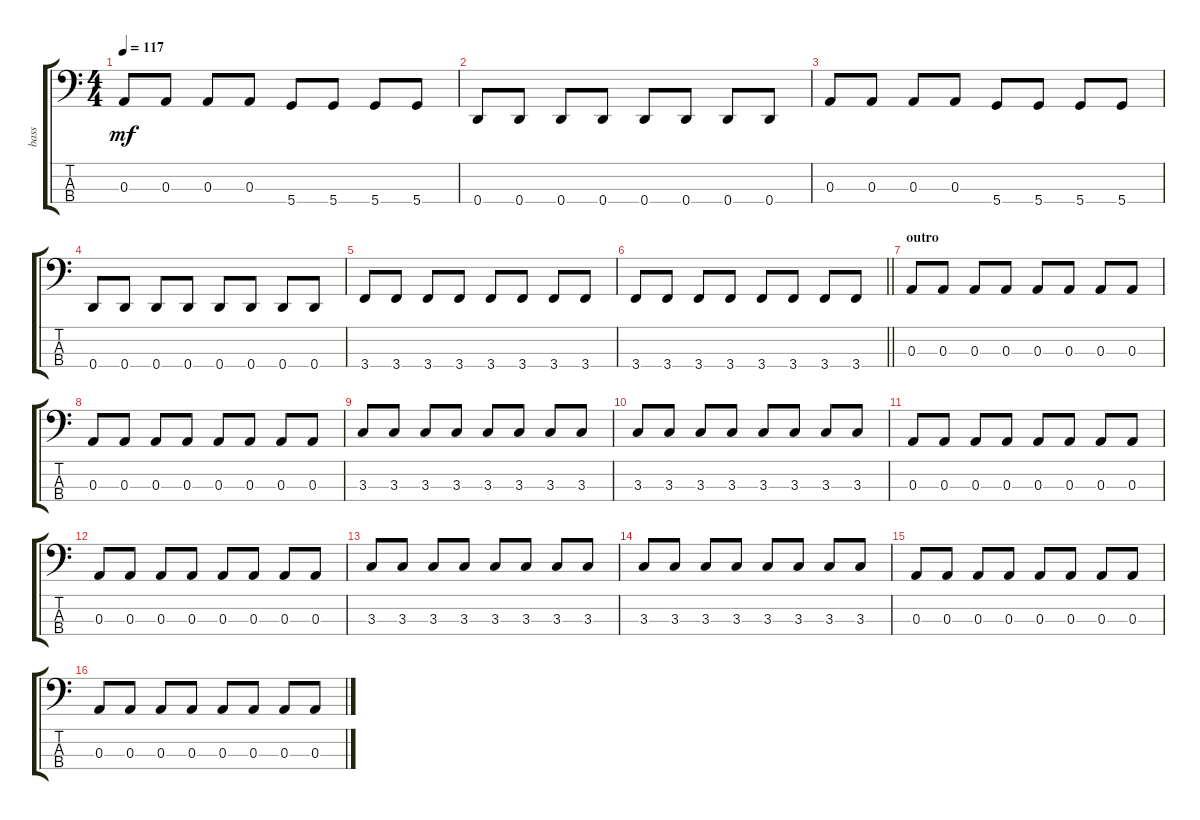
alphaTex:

\track ("bass" "bass") {instrument electricbasspick}
\staff {score tabs}
\tuning (G2 D2 A1 D1) {hide}
\ts (4 4)
\tempo 117
\clef f4
\ks c
0.3.8{dy mf} 0.3.8 0.3.8 0.3.8 5.4.8 5.4.8 5.4.8 5.4.8 |
0.4.8 0.4.8 0.4.8 0.4.8 0.4.8 0.4.8 0.4.8 0.4.8 |
0.3.8 0.3.8 0.3.8 0.3.8 5.4.8 5.4.8 5.4.8 5.4.8 |
0.4.8 0.4.8 0.4.8 0.4.8 0.4.8 0.4.8 0.4.8 0.4.8 |
3.4.8 3.4.8 3.4.8 3.4.8 3.4.8 3.4.8 3.4.8 3.4.8 |
\barLineRight lightlight
3.4.8 3.4.8 3.4.8 3.4.8 3.4.8 3.4.8 3.4.8 3.4.8 |
\section ("" "outro")
0.3.8 0.3.8 0.3.8 0.3.8 0.3.8 0.3.8 0.3.8 0.3.8 |
0.3.8 0.3.8 0.3.8 0.3.8 0.3.8 0.3.8 0.3.8 0.3.8 |
3.3.8 3.3.8 3.3.8 3.3.8 3.3.8 3.3.8 3.3.8 3.3.8 |
3.3.8 3.3.8 3.3.8 3.3.8 3.3.8 3.3.8 3.3.8 3.3.8 |
0.3.8 0.3.8 0.3.8 0.3.8 0.3.8 0.3.8 0.3.8 0.3.8 |
0.3.8 0.3.8 0.3.8 0.3.8 0.3.8 0.3.8 0.3.8 0.3.8 |
3.3.8 3.3.8 3.3.8 3.3.8 3.3.8 3.3.8 3.3.8 3.3.8 |
3.3.8 3.3.8 3.3.8 3.3.8 3.3.8 3.3.8 3.3.8 3.3.8 |
0.3.8{volume 0} 0.3.8 0.3.8 0.3.8 0.3.8 0.3.8 0.3.8 0.3.8 |
0.3.8 0.3.8 0.3.8 0.3.8 0.3.8 0.3.8 0.3.8 0.3.8
